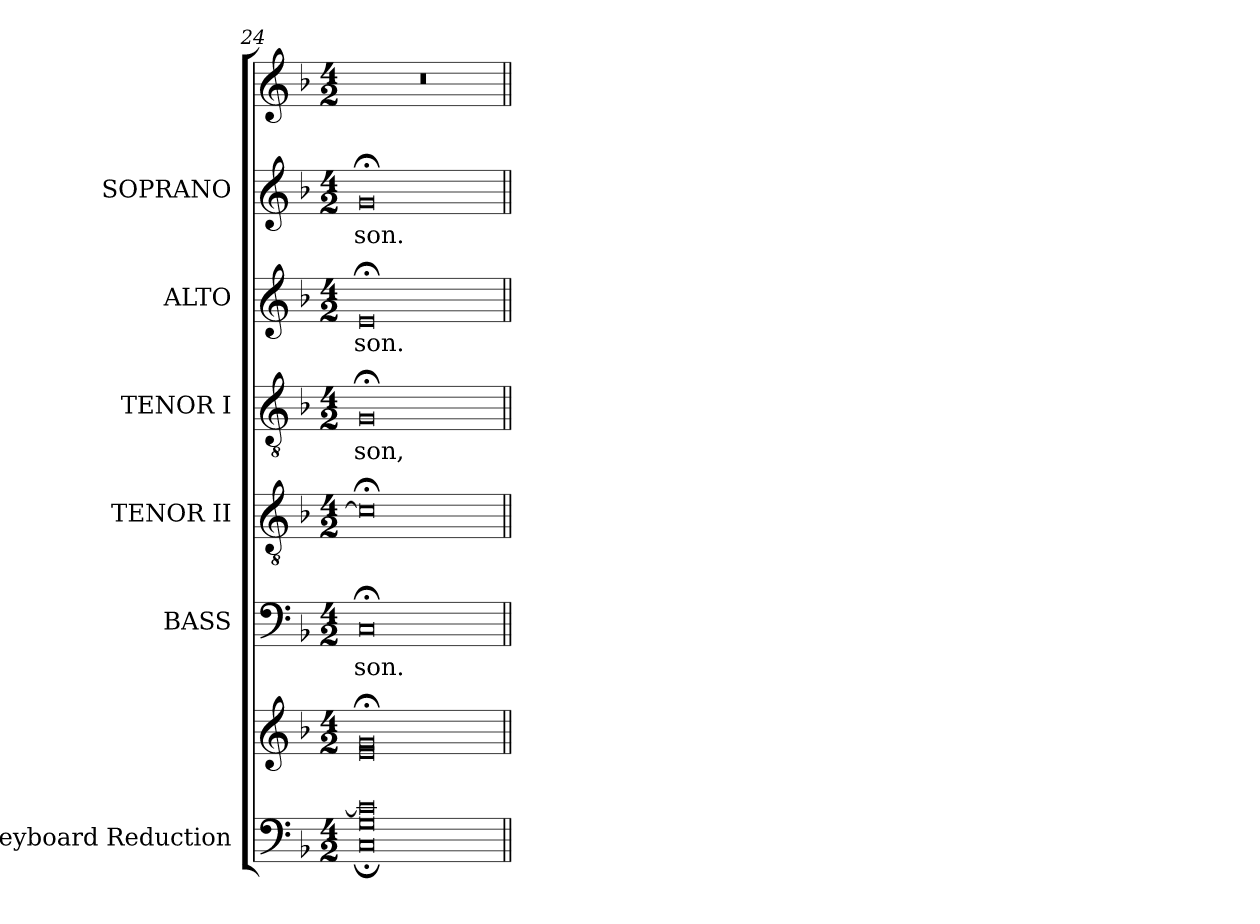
**kern	**kern	**kern	**text	**kern	**kern	**text	**kern	**text	**kern	**text	**kern
*part7	*part7	*part6	*part6	*part5	*part4	*part4	*part3	*part3	*part2	*part2	*part1
*staff8	*staff7	*staff6	*staff6	*staff5	*staff4	*staff4	*staff3	*staff3	*staff2	*staff2	*staff1
*I"Keyboard Reduction	*	*I"BASS	*	*I"TENOR II	*I"TENOR I	*	*I"ALTO	*	*I"SOPRANO	*	*
*I'Reduc.	*	*I'B.	*	*I'T. II	*I'T. I	*	*I'A.	*	*I'S.	*	*
*clefF4	*clefG2	*clefF4	*	*clefGv2	*clefGv2	*	*clefG2	*	*clefG2	*	*clefG2
*	*	*	*	*ITrd7c12	*ITrd7c12	*	*	*	*	*	*
*k[b-]	*k[b-]	*k[b-]	*	*k[b-]	*k[b-]	*	*k[b-]	*	*k[b-]	*	*k[b-]
*F:	*F:	*F:	*	*F:	*F:	*	*F:	*	*F:	*	*F:
*M4/2	*M4/2	*M4/2	*	*M4/2	*M4/2	*	*M4/2	*	*M4/2	*	*M4/2
=24	=24	=24	=24	=24	=24	=24	=24	=24	=24	=24	=24
*^	*^	*	*	*	*	*	*	*	*	*	*
!	!	!	!	!	!LO:LY:b:color=#000000	!	!	!	!	!	!	!	!
!	!	!	!	!	!	!	!	!LO:LY:b:color=#000000	!	!	!	!	!
!	!	!	!	!	!	!	!	!	!	!LO:LY:b:color=#000000	!	!	!
!	!	!	!	!	!	!	!	!	!	!	!	!LO:LY:b:color=#000000	!LO:N:vis=1
0Gi 0ci]	0C;i	0g;i	0ei	0C;i	-son.	0C;i]	0GG;i	-son,	0e;i	-son.	0g;i	-son.	0r
*v	*v	*	*	*	*	*	*	*	*	*	*	*	*
*	*v	*v	*	*	*	*	*	*	*	*	*	*
=||	=||	=||	=||	=||	=||	=||	=||	=||	=||	=||	=||
*-	*-	*-	*-	*-	*-	*-	*-	*-	*-	*-	*-
